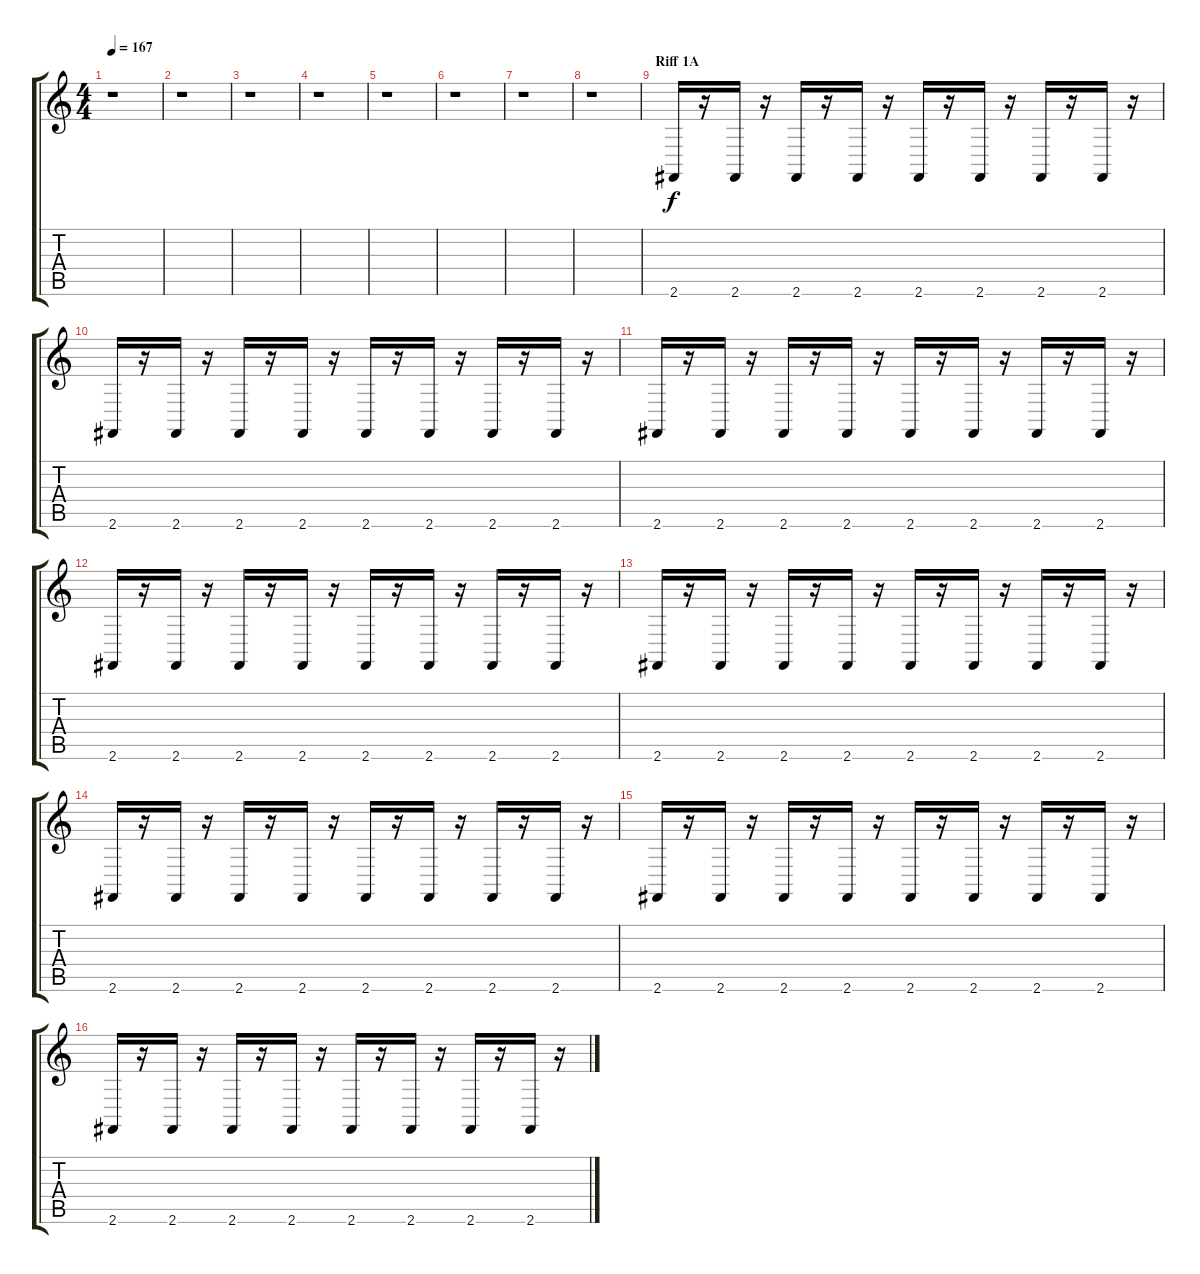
\track "" {instrument tremolostrings}
\staff {score tabs}
\tuning (E4 B3 G3 D3 A2 E2) {hide}
\ts (4 4)
\tempo 167
\clef g2
\ks c
r.1{dy f} |
r.1 |
r.1 |
r.1 |
r.1 |
r.1 |
r.1 |
r.1 |
\section ("" "Riff 1A")
2.6.16 r.16 2.6.16 r.16 2.6.16 r.16 2.6.16 r.16 2.6.16 r.16 2.6.16 r.16 2.6.16 r.16 2.6.16 r.16 |
2.6.16 r.16 2.6.16 r.16 2.6.16 r.16 2.6.16 r.16 2.6.16 r.16 2.6.16 r.16 2.6.16 r.16 2.6.16 r.16 |
2.6.16 r.16 2.6.16 r.16 2.6.16 r.16 2.6.16 r.16 2.6.16 r.16 2.6.16 r.16 2.6.16 r.16 2.6.16 r.16 |
2.6.16 r.16 2.6.16 r.16 2.6.16 r.16 2.6.16 r.16 2.6.16 r.16 2.6.16 r.16 2.6.16 r.16 2.6.16 r.16 |
2.6.16 r.16 2.6.16 r.16 2.6.16 r.16 2.6.16 r.16 2.6.16 r.16 2.6.16 r.16 2.6.16 r.16 2.6.16 r.16 |
2.6.16 r.16 2.6.16 r.16 2.6.16 r.16 2.6.16 r.16 2.6.16 r.16 2.6.16 r.16 2.6.16 r.16 2.6.16 r.16 |
2.6.16 r.16 2.6.16 r.16 2.6.16 r.16 2.6.16 r.16 2.6.16 r.16 2.6.16 r.16 2.6.16 r.16 2.6.16 r.16 |
2.6.16 r.16 2.6.16 r.16 2.6.16 r.16 2.6.16 r.16 2.6.16 r.16 2.6.16 r.16 2.6.16 r.16 2.6.16 r.16
